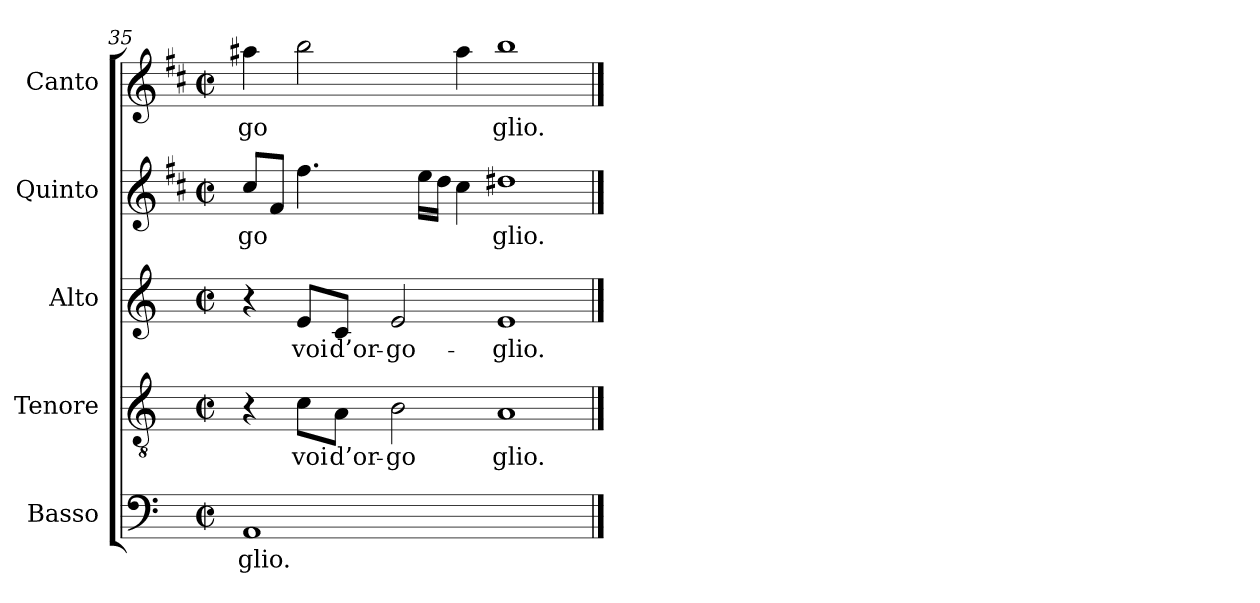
**kern	**text	**kern	**text	**kern	**text	**kern	**text	**kern	**text
*part5	*part5	*part4	*part4	*part3	*part3	*part2	*part2	*part1	*part1
*staff5	*staff5	*staff4	*staff4	*staff3	*staff3	*staff2	*staff2	*staff1	*staff1
*I"Basso	*	*I"Tenore	*	*I"Alto	*	*I"Quinto	*	*I"Canto	*
*clefF4	*	*clefGv2	*	*clefG2	*	*clefG2	*	*clefG2	*
*	*	*	*	*	*	*ITrd1c2	*	*ITrd1c2	*
*k[]	*	*k[]	*	*k[]	*	*k[]	*	*k[]	*
*C:	*	*C:	*	*C:	*	*C:	*	*C:	*
*M4/2	*	*M4/2	*	*M4/2	*	*M4/2	*	*M4/2	*
*met(c|)	*	*met(c|)	*	*met(c|)	*	*met(c|)	*	*met(c|)	*
=35	=35	=35	=35	=35	=35	=35	=35	=35	=35
!	!LO:LY:b	!	!	!	!	!	!LO:LY:b	!	!LO:LY:b
1AA	glio.	4r	.	4r	.	8bL	-go	4gg#X	-go
.	.	.	.	.	.	8eJ	.	.	.
!	!	!	!LO:LY:b	!	!LO:LY:b	!	!	!	!
.	.	8c\L	voi	8e/L	voi	4.ee	.	2aa	.
!	!	!	!LO:LY:b	!	!LO:LY:b	!	!	!	!
.	.	8A\J	d’or-	8c/J	d’or-	.	.	.	.
!	!	!	!LO:LY:b	!	!LO:LY:b	!	!	!	!
.	.	2B	-go	2e	-go-	.	.	.	.
.	.	.	.	.	.	16ddLL	.	.	.
.	.	.	.	.	.	16ccJJ	.	.	.
.	.	.	.	.	.	4b	.	4gg#	.
!	!	!	!LO:LY:b	!	!LO:LY:b	!	!LO:LY:b	!	!LO:LY:b
1ryy	.	1A	glio.	1e	-glio.	1cc#X	glio.	1aa	glio.
==	==	==	==	==	==	==	==	==	==
*-	*-	*-	*-	*-	*-	*-	*-	*-	*-
